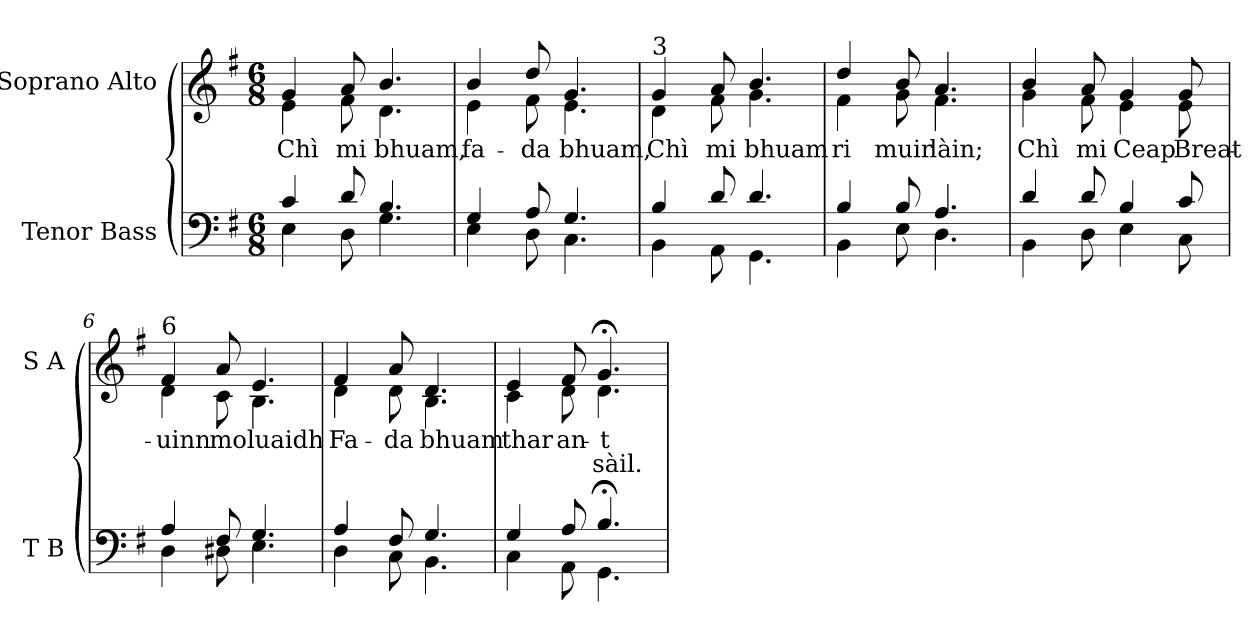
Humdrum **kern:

**kern	**kern	**text	**text
*part2	*part1	*part1	*part1
*staff2	*staff1	*staff1	*staff1
*I"Tenor Bass	*I"Soprano Alto	*	*
*I'T B	*I'S A	*	*
!!LO:PB:g=z
*clefF4	*clefG2	*	*
*k[f#]	*k[f#]	*	*
*G:	*G:	*	*
*M6/8	*M6/8	*	*
=1	=1	=1	=1
*^	*	*	*
!	!	!LO:TX:a:cj:t=q	!	!
!	!	!LO:TX:t==	!	!
!	!	!LO:TX:t=72	!	!
!	!	!	!LO:LY:b:color=#000000	!
*	*	*^	*	*
4ci/	4Ei\	4gi/	4ei\	Chì	.
!	!	!	!	!LO:LY:b:color=#000000	!
8di/	8Di\	8ai/	8f#i\	mi	.
!	!	!	!	!LO:LY:b:color=#000000	!
4.Bi/	4.Gi\	4.bi/	4.di\	bhuam,	.
=2	=2	=2	=2	=2	=2
!	!	!	!	!LO:LY:b:color=#000000	!
4Gi/	4Ei\	4bi/	4ei\	fa-	.
!	!	!	!	!LO:LY:b:color=#000000	!
8Ai/	8Di\	8ddi/	8f#i\	-da	.
!	!	!	!	!LO:LY:b:color=#000000	!
4.Gi/	4.Ci\	4.gi/	4.ei\	bhuam,	.
!!LO:LB:g=z	!!
=3	=3	=3	=3	=3	=3
!	!	!LO:TX:a:t=3	!	!	!
!	!	!	!	!LO:LY:b:color=#000000	!
4Bi/	4BBi\	4gi/	4di\	Chì	.
!	!	!	!	!LO:LY:b:color=#000000	!
8di/	8AAi\	8ai/	8f#i\	mi	.
!	!	!	!	!LO:LY:b:color=#000000	!
4.di/	4.GGi\	4.bi/	4.gi\	bhuam	.
=4	=4	=4	=4	=4	=4
!	!	!	!	!LO:LY:b:color=#000000	!
4Bi/	4BBi\	4ddi/	4f#i\	ri	.
!	!	!	!	!LO:LY:b:color=#000000	!
8Bi/	8Ei\	8bi/	8gi\	muir	.
!	!	!	!	!LO:LY:b:color=#000000	!
4.Ai/	4.Di\	4.ai/	4.f#i\	làin;	.
=5	=5	=5	=5	=5	=5
!	!	!	!	!LO:LY:b:color=#000000	!
4di/	4BBi\	4bi/	4gi\	Chì	.
!	!	!	!	!LO:LY:b:color=#000000	!
8di/	8Di\	8ai/	8f#i\	mi	.
!	!	!	!	!LO:LY:b:color=#000000	!
4Bi/	4Ei\	4gi/	4ei\	Ceap	.
!	!	!	!	!LO:LY:b:color=#000000	!
8ci/	8Ci\	8gi/	8ei\	Breat-	.
!!LO:LB:g=z	!!
=6	=6	=6	=6	=6	=6
!	!	!LO:TX:a:t=6	!	!	!
!	!	!	!	!LO:LY:b:color=#000000	!
4Ai/	4Di\	4f#i/	4di\	-uinn	.
!	!	!	!	!LO:LY:b:color=#000000	!
8F#i/	8D#Xi\	8ai/	8ci\	mo	.
!	!	!	!	!LO:LY:b:color=#000000	!
4.Gi/	4.Ei\	4.ei/	4.Bi\	luaidh	.
=7	=7	=7	=7	=7	=7
!	!	!	!	!LO:LY:b:color=#000000	!
4Ai/	4Di\	4f#i/	4di\	Fa-	.
!	!	!	!	!LO:LY:b:color=#000000	!
8F#i/	8Ci\	8ai/	8di\	-da	.
!	!	!	!	!LO:LY:b:color=#000000	!
4.Gi/	4.BBi\	4.di/	4.Bi\	bhuam	.
=8	=8	=8	=8	=8	=8
!	!	!	!	!LO:LY:b:color=#000000	!
4Gi/	4Ci\	4ei/	4ci\	thar	.
!	!	!	!	!LO:LY:b:color=#000000	!
8Ai/	8AAi\	8f#i/	8di\	an-	.
!	!	!	!	!LO:LY:b:color=#000000	!LO:LY:b:color=#000000
4.B;i/	4.GGi\	4.g;i/	4.di\	-t	sàil.
*v	*v	*	*	*	*
*	*v	*v	*	*
=	=	=	=
*-	*-	*-	*-
